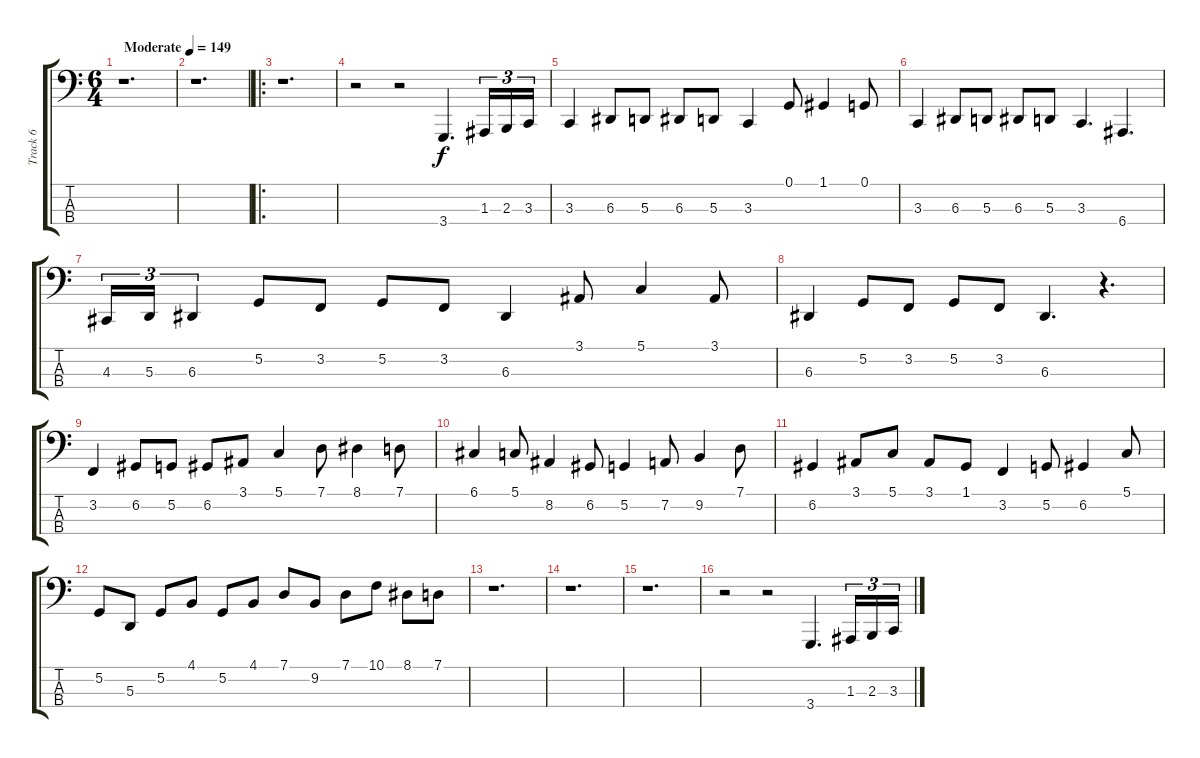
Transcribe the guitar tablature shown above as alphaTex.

\track ("Track 6" "Track 6") {instrument vibraphone}
\staff {score tabs}
\tuning (G2 D2 A1 E1) {hide}
\ts (6 4)
\tempo (149 "Moderate")
\clef f4
\ks c
r.1{d dy f instrument vibraphone} |
r.1{d} |
\ro
r.1{d} |
r.2 r.2 3.4.4{d} 1.3.16{tu (3 2)} 2.3.16{tu (3 2)} 3.3.16{tu (3 2)} |
3.3.4 6.3.8 5.3.8 6.3.8 5.3.8 3.3.4 0.1.8 1.1.4 0.1.8 |
3.3.4 6.3.8 5.3.8 6.3.8 5.3.8 3.3.4{d} 6.4.4{d} |
4.3.16{tu (3 2)} 5.3.16{tu (3 2)} 6.3.4{tu (3 2)} 5.2.8 3.2.8 5.2.8 3.2.8 6.3.4 3.1.8 5.1.4 3.1.8 |
6.3.4 5.2.8 3.2.8 5.2.8 3.2.8 6.3.4{d} r.4{d} |
3.2.4 6.2.8 5.2.8 6.2.8 3.1.8 5.1.4 7.1.8 8.1.4 7.1.8 |
6.1.4 5.1.8 8.2.4 6.2.8 5.2.4 7.2.8 9.2.4 7.1.8 |
6.2.4 3.1.8 5.1.8 3.1.8 1.1.8 3.2.4 5.2.8 6.2.4 5.1.8 |
5.2.8 5.3.8 5.2.8 4.1.8 5.2.8 4.1.8 7.1.8 9.2.8 7.1.8 10.1.8 8.1.8 7.1.8 |
r.1{d} |
r.1{d} |
r.1{d} |
r.2 r.2 3.4.4{d} 1.3.16{tu (3 2)} 2.3.16{tu (3 2)} 3.3.16{tu (3 2)}
